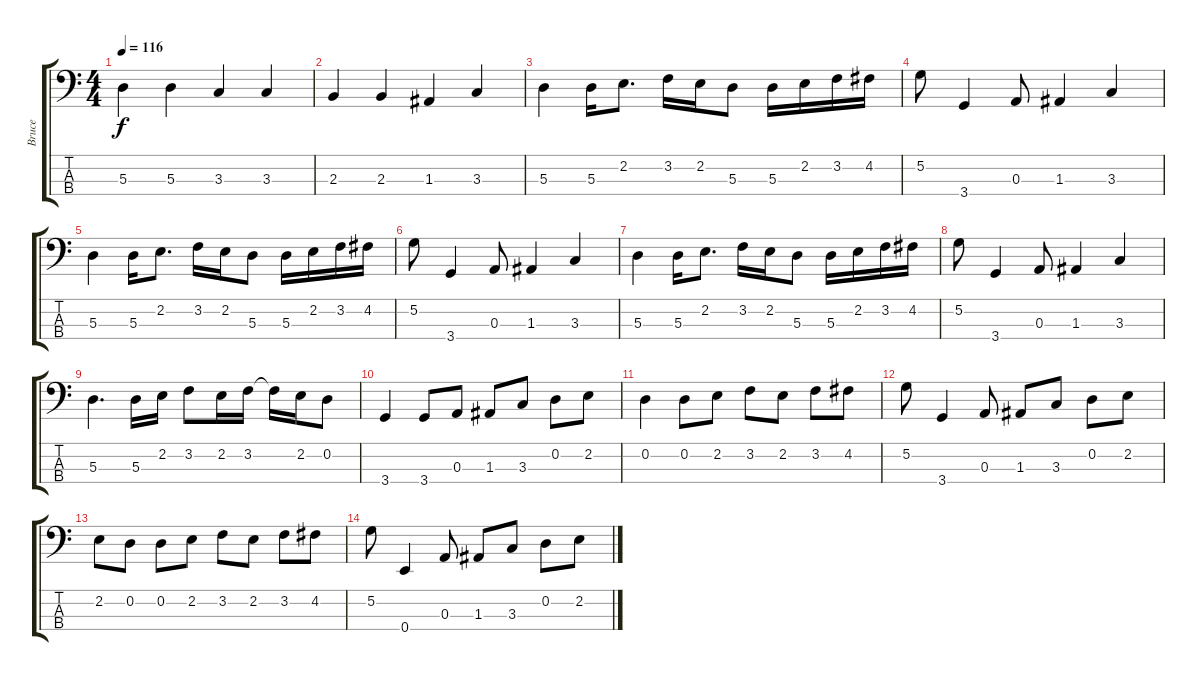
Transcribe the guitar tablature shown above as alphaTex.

\track ("Bruce" "Bruce") {instrument electricbassfinger}
\staff {score tabs}
\tuning (G2 D2 A1 E1) {hide}
\ts (4 4)
\tempo 116
\clef f4
\ks c
5.3.4{dy f} 5.3.4 3.3.4 3.3.4 |
2.3.4 2.3.4 1.3.4 3.3.4 |
5.3.4 5.3.16 2.2.8{d} 3.2.16 2.2.16 5.3.8 5.3.16 2.2.16 3.2.16 4.2.16 |
5.2.8 3.4.4 0.3.8 1.3.4 3.3.4 |
5.3.4 5.3.16 2.2.8{d} 3.2.16 2.2.16 5.3.8 5.3.16 2.2.16 3.2.16 4.2.16 |
5.2.8 3.4.4 0.3.8 1.3.4 3.3.4 |
5.3.4 5.3.16 2.2.8{d} 3.2.16 2.2.16 5.3.8 5.3.16 2.2.16 3.2.16 4.2.16 |
5.2.8 3.4.4 0.3.8 1.3.4 3.3.4 |
5.3.4{d} 5.3.16 2.2.16 3.2.8 2.2.16 3.2.16 3.2{t}.16 2.2.16 0.2.8 |
3.4.4 3.4.8 0.3.8 1.3.8 3.3.8 0.2.8 2.2.8 |
0.2.4 0.2.8 2.2.8 3.2.8 2.2.8 3.2.8 4.2.8 |
5.2.8 3.4.4 0.3.8 1.3.8 3.3.8 0.2.8 2.2.8 |
2.2.8 0.2.8 0.2.8 2.2.8 3.2.8 2.2.8 3.2.8 4.2.8 |
5.2.8 0.4.4 0.3.8 1.3.8 3.3.8 0.2.8 2.2.8
